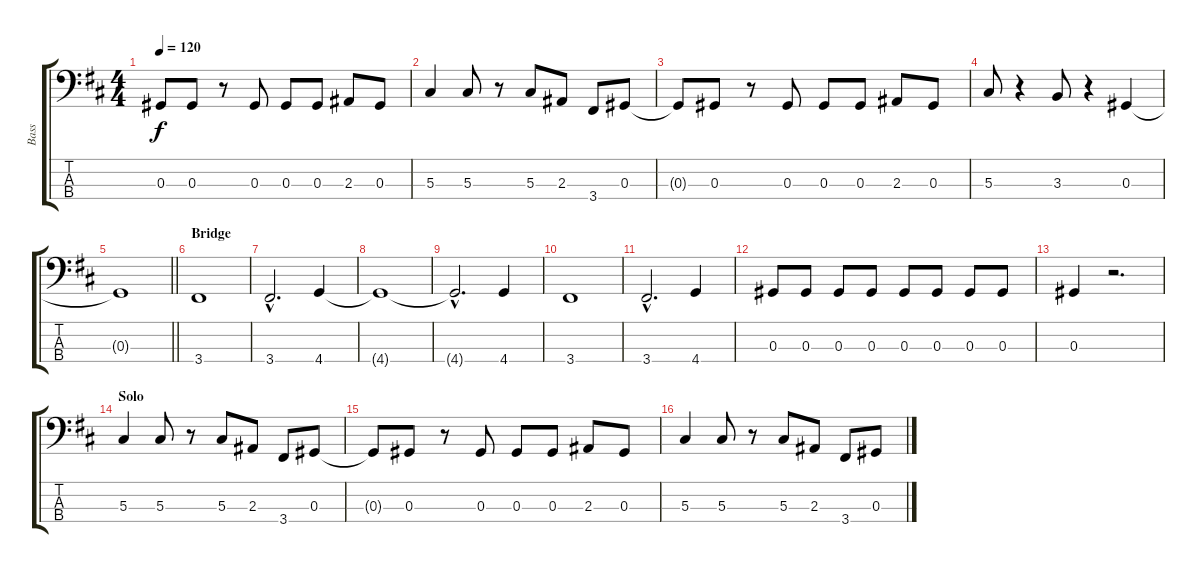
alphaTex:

\track ("Bass" "Bass") {instrument electricbasspick}
\staff {score tabs}
\tuning (Gb2 Db2 Ab1 Eb1) {hide}
\ts (4 4)
\tempo 120
\clef f4
\ks d
0.3{t}.8{dy f} 0.3.8 r.8 0.3.8 0.3.8 0.3.8 2.3.8 0.3.8 |
5.3.4 5.3.8 r.8 5.3.8 2.3.8 3.4.8 0.3.8 |
0.3{t}.8 0.3.8 r.8 0.3.8 0.3.8 0.3.8 2.3.8 0.3.8 |
5.3.8 r.4 3.3.8 r.4 0.3.4 |
\barLineRight lightlight
0.3{t}.1 |
\section ("" "Bridge")
3.4.1 |
3.4{hac}.2{d} 4.4.4 |
4.4{t}.1 |
4.4{hac t}.2{d} 4.4.4 |
3.4.1 |
3.4{hac}.2{d} 4.4.4 |
0.3.8 0.3.8 0.3.8 0.3.8 0.3.8 0.3.8 0.3.8 0.3.8 |
0.3.4 r.2{d} |
\section ("" "Solo")
5.3.4 5.3.8 r.8 5.3.8 2.3.8 3.4.8 0.3.8 |
0.3{t}.8 0.3.8 r.8 0.3.8 0.3.8 0.3.8 2.3.8 0.3.8 |
5.3.4 5.3.8 r.8 5.3.8 2.3.8 3.4.8 0.3.8
